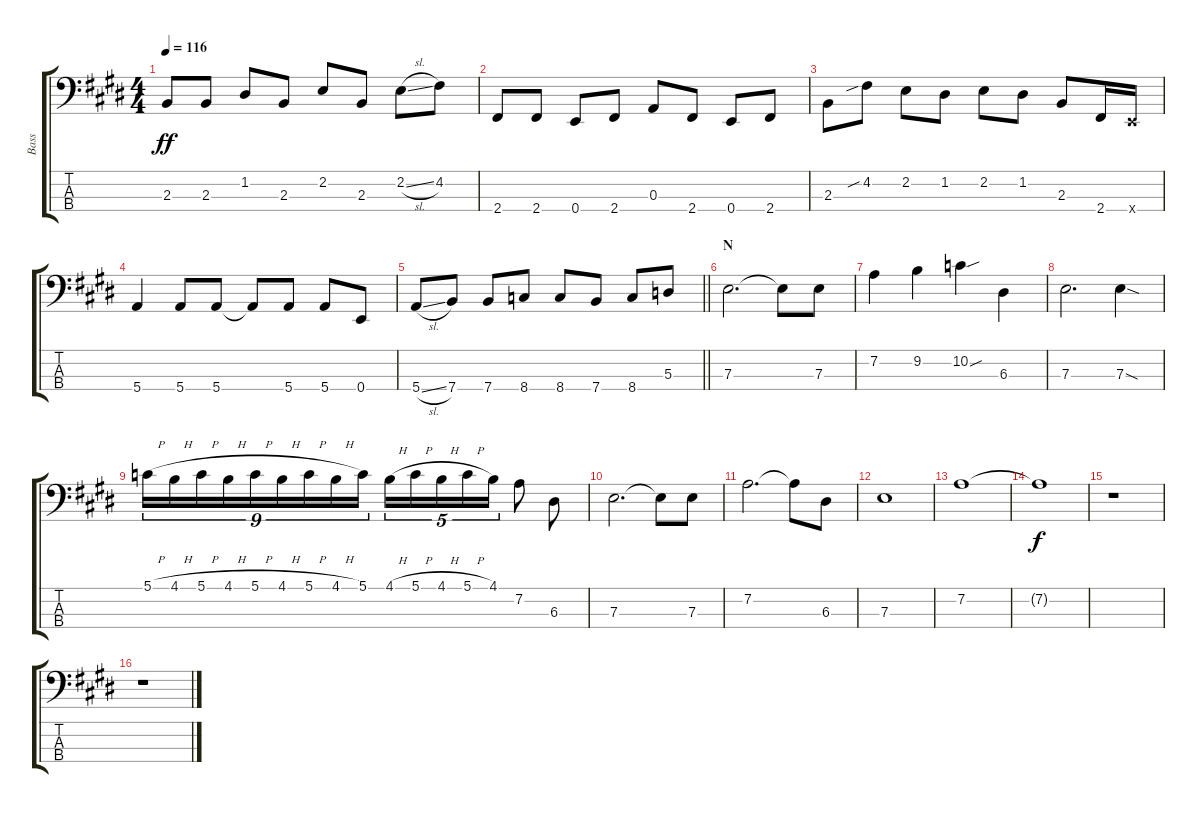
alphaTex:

\track ("Bass" "Bass") {instrument electricbasspick}
\staff {score tabs}
\tuning (G2 D2 A1 E1) {hide}
\ts (4 4)
\tempo 116
\clef f4
\ks e
2.3.8{dy ff} 2.3.8 1.2.8 2.3.8 2.2.8 2.3.8 2.2{sl}.8 4.2.8 |
2.4.8 2.4.8 0.4.8 2.4.8 0.3.8 2.4.8 0.4.8 2.4.8 |
2.3.8 4.2{sib}.8 2.2.8 1.2.8 2.2.8 1.2.8 2.3.8 2.4.16 0.4{x}.16 |
5.4.4 5.4.8 5.4.8 5.4{t}.8 5.4.8 5.4.8 0.4.8 |
\barLineRight lightlight
5.4{sl}.8 7.4.8 7.4.8 8.4.8 8.4.8 7.4.8 8.4.8 5.3.8 |
\section ("" "N")
7.3.2{d} 7.3{t}.8 7.3.8 |
7.2.4 9.2.4 10.2{sou}.4 6.3.4 |
7.3.2{d} 7.3{sod}.4 |
5.1{h}.16{tu (9 8)} 4.1{h}.16{tu (9 8)} 5.1{h}.16{tu (9 8)} 4.1{h}.16{tu (9 8)} 5.1{h}.16{tu (9 8)} 4.1{h}.16{tu (9 8)} 5.1{h}.16{tu (9 8)} 4.1{h}.16{tu (9 8)} 5.1.16{tu (9 8)} 4.1{h}.16{tu (5 4)} 5.1{h}.16{tu (5 4)} 4.1{h}.16{tu (5 4)} 5.1{h}.16{tu (5 4)} 4.1.16{tu (5 4)} 7.2.8 6.3.8 |
7.3.2{d} 7.3{t}.8 7.3.8 |
7.2.2{d} 7.2{t}.8 6.3.8 |
7.3.1 |
7.2.1 |
7.2{t}.1{dy f} |
r.1 |
r.1
